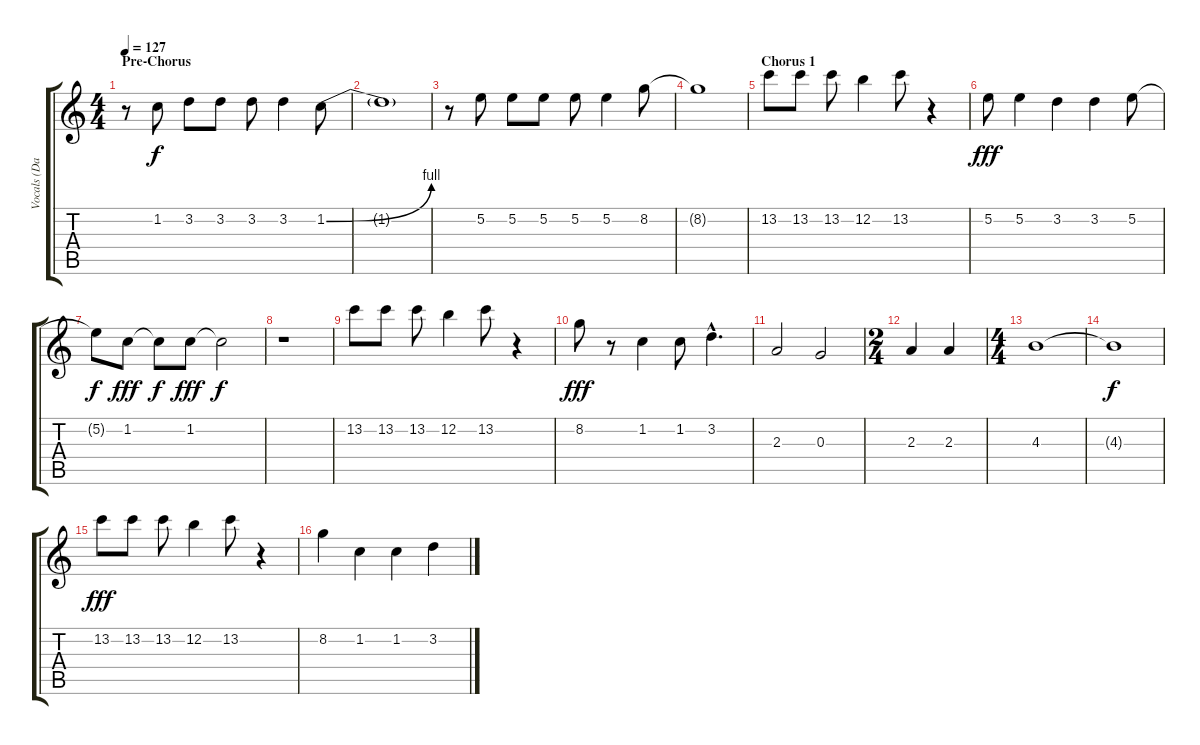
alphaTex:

\track ("Vocals (Daltrey)" "Vocals (Da") {instrument electricguitarjazz}
\staff {score tabs}
\tuning (E4 B3 G3 D3 A2 E2) {hide}
\ts (4 4)
\section ("" "Pre-Chorus")
\tempo 127
\clef g2
\ks c
r.8{dy f} 1.2.8 3.2.8 3.2.8 3.2.8 3.2.4 1.2{be (bend 0 0 60 4)}.8 |
1.2{t}.1 |
r.8 5.2.8 5.2.8 5.2.8 5.2.8 5.2.4 8.2.8 |
8.2{t}.1 |
\section ("" "Chorus 1")
13.2.8 13.2.8 13.2.8 12.2.4 13.2.8 r.4 |
5.2.8{dy fff} 5.2.4 3.2.4 3.2.4 5.2.8 |
5.2{t}.8{dy f} 1.2.8{dy fff} 1.2{t}.8{dy f} 1.2.8{dy fff} 1.2{t}.2{dy f} |
r.1 |
13.2.8 13.2.8 13.2.8 12.2.4 13.2.8 r.4 |
8.2.8{dy fff} r.8 1.2.4 1.2.8 3.2{hac}.4{d} |
2.3.2 0.3.2 |
\ts (2 4)
2.3.4 2.3.4 |
\ts (4 4)
4.3.1 |
4.3{t}.1{dy f} |
13.2.8{dy fff} 13.2.8 13.2.8 12.2.4 13.2.8 r.4 |
8.2.4 1.2.4 1.2.4 3.2.4
